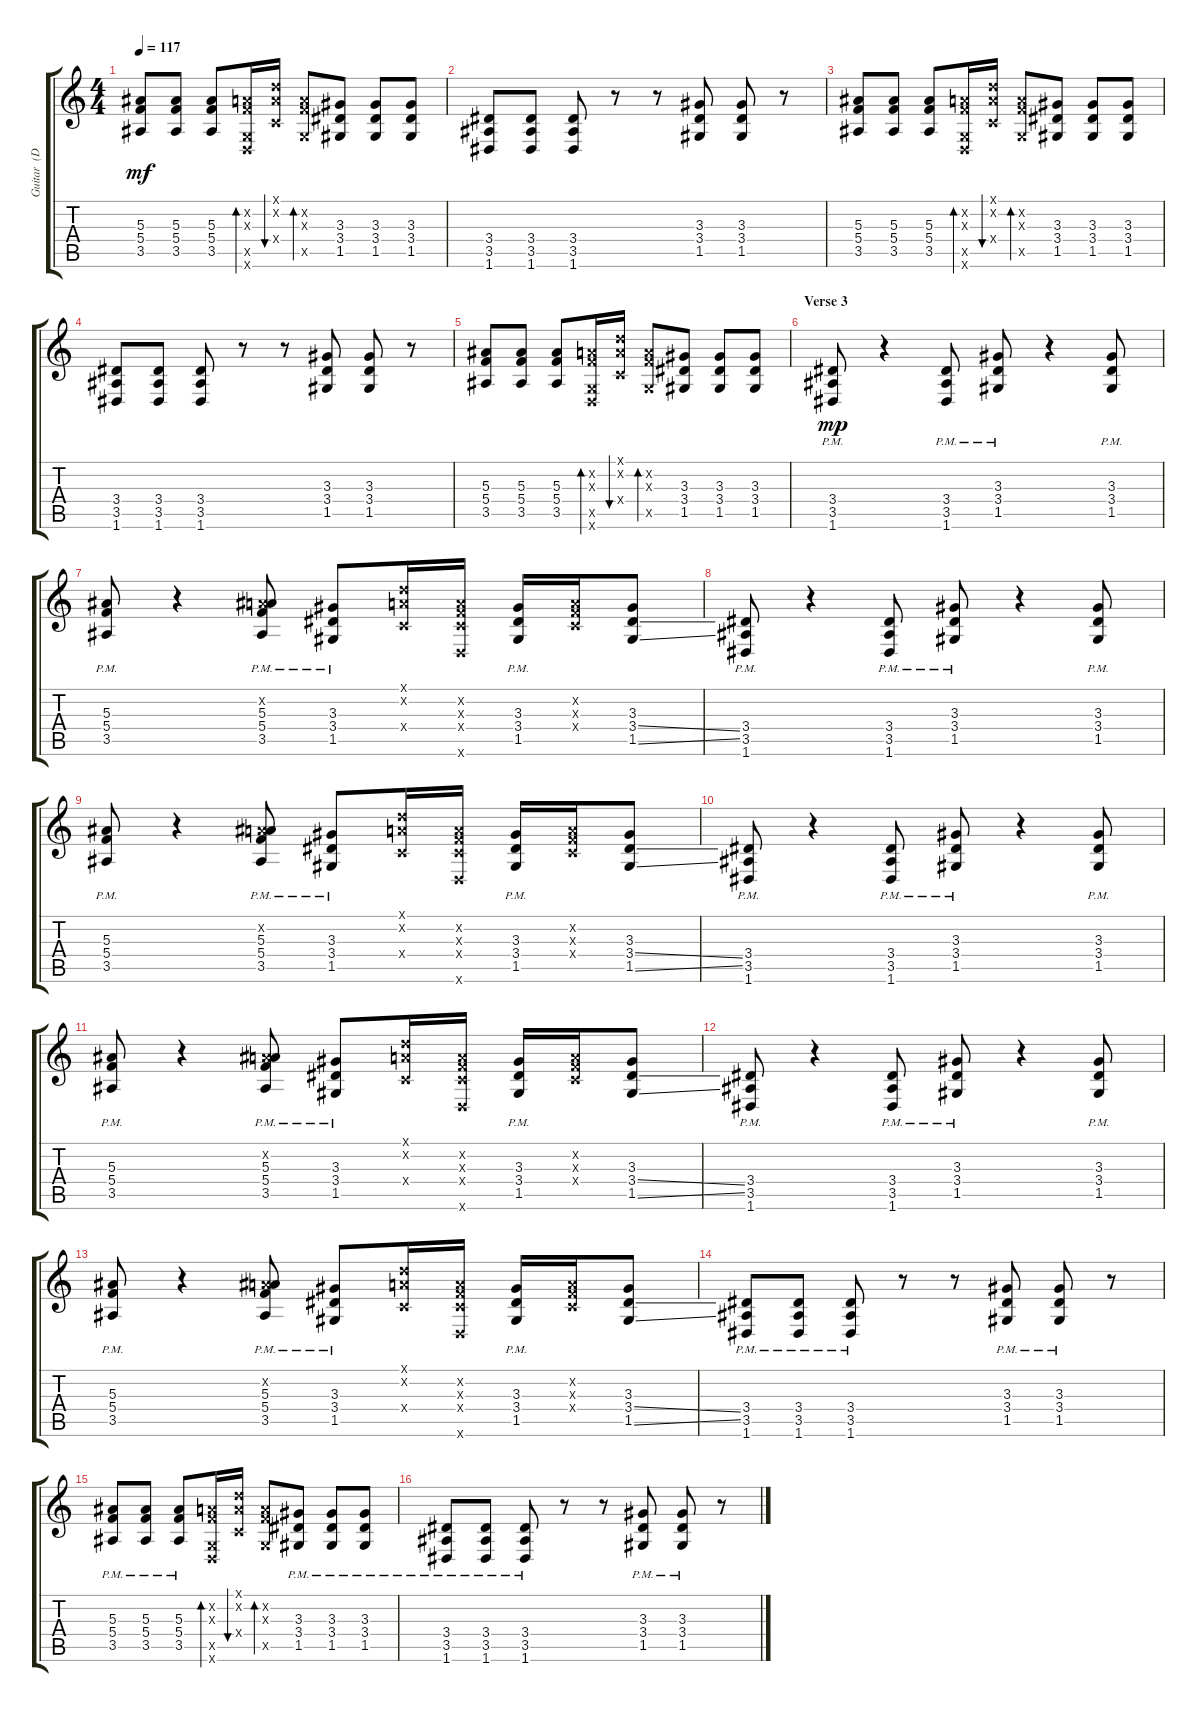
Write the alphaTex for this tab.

\track ("Guitar  (DGCFAD)" "Guitar  (D") {instrument overdrivenguitar}
\staff {score tabs}
\tuning (D4 A3 F3 C3 G2 D2) {hide}
\ts (4 4)
\tempo 117
\clef g2
\ks c
(5.3 5.4 3.5).8{dy mf} (5.3 5.4 3.5).8 (5.3 5.4 3.5).8 (0.2{x} 0.3{x} 0.5{x} 0.6{x}).16{bd 60} (0.1{x} 0.2{x} 0.4{x}).16{bu 60} (0.2{x} 0.3{x} 0.5{x}).8{bd 60} (3.3 3.4 1.5).8 (3.3 3.4 1.5).8 (3.3 3.4 1.5).8 |
(3.4 3.5 1.6).8{balance 12} (3.4 3.5 1.6).8 (3.4 3.5 1.6).8 r.8 r.8 (3.3 3.4 1.5).8 (3.3 3.4 1.5).8 r.8 |
(5.3 5.4 3.5).8 (5.3 5.4 3.5).8 (5.3 5.4 3.5).8 (0.2{x} 0.3{x} 0.5{x} 0.6{x}).16{bd 60} (0.1{x} 0.2{x} 0.4{x}).16{bu 60} (0.2{x} 0.3{x} 0.5{x}).8{bd 60} (3.3 3.4 1.5).8 (3.3 3.4 1.5).8 (3.3 3.4 1.5).8 |
(3.4 3.5 1.6).8{balance 13} (3.4 3.5 1.6).8 (3.4 3.5 1.6).8 r.8 r.8 (3.3 3.4 1.5).8 (3.3 3.4 1.5).8 r.8 |
(5.3 5.4 3.5).8 (5.3 5.4 3.5).8 (5.3 5.4 3.5).8 (0.2{x} 0.3{x} 0.5{x} 0.6{x}).16{bd 60} (0.1{x} 0.2{x} 0.4{x}).16{bu 60} (0.2{x} 0.3{x} 0.5{x}).8{bd 60} (3.3 3.4 1.5).8 (3.3 3.4 1.5).8 (3.3 3.4 1.5).8 |
\section ("" "Verse 3")
(3.4{pm} 3.5{pm} 1.6{pm}).8{dy mp balance 6} r.4 (3.4{pm} 3.5{pm} 1.6{pm}).8 (3.3{pm} 3.4{pm} 1.5{pm}).8 r.4 (3.3{pm} 3.4{pm} 1.5{pm}).8 |
(5.3{pm} 5.4{pm} 3.5{pm}).8 r.4 (0.2{x} 5.3{pm} 5.4{pm} 3.5{pm}).8 (3.3{pm} 3.4{pm} 1.5{pm}).8 (0.1{x} 0.2{x} 0.4{x}).16 (0.2{x} 0.3{x} 0.4{x} 0.6{x}).16 (3.3{pm} 3.4{pm} 1.5{pm}).16 (0.2{x} 0.3{x} 0.4{x}).16 (3.3 3.4{ss} 1.5{ss}).8 |
(3.4{pm} 3.5{pm} 1.6{pm}).8 r.4 (3.4{pm} 3.5{pm} 1.6{pm}).8 (3.3{pm} 3.4{pm} 1.5{pm}).8 r.4 (3.3{pm} 3.4{pm} 1.5{pm}).8 |
(5.3{pm} 5.4{pm} 3.5{pm}).8 r.4 (0.2{x} 5.3{pm} 5.4{pm} 3.5{pm}).8 (3.3{pm} 3.4{pm} 1.5{pm}).8 (0.1{x} 0.2{x} 0.4{x}).16 (0.2{x} 0.3{x} 0.4{x} 0.6{x}).16 (3.3{pm} 3.4{pm} 1.5{pm}).16 (0.2{x} 0.3{x} 0.4{x}).16 (3.3 3.4{ss} 1.5{ss}).8 |
(3.4{pm} 3.5{pm} 1.6{pm}).8 r.4 (3.4{pm} 3.5{pm} 1.6{pm}).8 (3.3{pm} 3.4{pm} 1.5{pm}).8 r.4 (3.3{pm} 3.4{pm} 1.5{pm}).8 |
(5.3{pm} 5.4{pm} 3.5{pm}).8 r.4 (0.2{x} 5.3{pm} 5.4{pm} 3.5{pm}).8 (3.3{pm} 3.4{pm} 1.5{pm}).8 (0.1{x} 0.2{x} 0.4{x}).16 (0.2{x} 0.3{x} 0.4{x} 0.6{x}).16 (3.3{pm} 3.4{pm} 1.5{pm}).16 (0.2{x} 0.3{x} 0.4{x}).16 (3.3 3.4{ss} 1.5{ss}).8 |
(3.4{pm} 3.5{pm} 1.6{pm}).8 r.4 (3.4{pm} 3.5{pm} 1.6{pm}).8 (3.3{pm} 3.4{pm} 1.5{pm}).8 r.4 (3.3{pm} 3.4{pm} 1.5{pm}).8 |
(5.3{pm} 5.4{pm} 3.5{pm}).8 r.4 (0.2{x} 5.3{pm} 5.4{pm} 3.5{pm}).8 (3.3{pm} 3.4{pm} 1.5{pm}).8 (0.1{x} 0.2{x} 0.4{x}).16 (0.2{x} 0.3{x} 0.4{x} 0.6{x}).16 (3.3{pm} 3.4{pm} 1.5{pm}).16 (0.2{x} 0.3{x} 0.4{x}).16 (3.3 3.4{ss} 1.5{ss}).8 |
(3.4{pm} 3.5{pm} 1.6{pm}).8 (3.4{pm} 3.5{pm} 1.6{pm}).8 (3.4{pm} 3.5{pm} 1.6{pm}).8 r.8 r.8 (3.3{pm} 3.4{pm} 1.5{pm}).8 (3.3{pm} 3.4{pm} 1.5{pm}).8 r.8 |
(5.3{pm} 5.4{pm} 3.5{pm}).8 (5.3{pm} 5.4{pm} 3.5{pm}).8 (5.3{pm} 5.4{pm} 3.5{pm}).8 (0.2{x} 0.3{x} 0.5{x} 0.6{x}).16{bd 60} (0.1{x} 0.2{x} 0.4{x}).16{bu 60} (0.2{x} 0.3{x} 0.5{x}).8{bd 60} (3.3{pm} 3.4{pm} 1.5{pm}).8 (3.3{pm} 3.4{pm} 1.5{pm}).8 (3.3{pm} 3.4{pm} 1.5{pm}).8 |
(3.4{pm} 3.5{pm} 1.6{pm}).8 (3.4{pm} 3.5{pm} 1.6{pm}).8 (3.4{pm} 3.5{pm} 1.6{pm}).8 r.8 r.8 (3.3{pm} 3.4{pm} 1.5{pm}).8 (3.3{pm} 3.4{pm} 1.5{pm}).8 r.8
